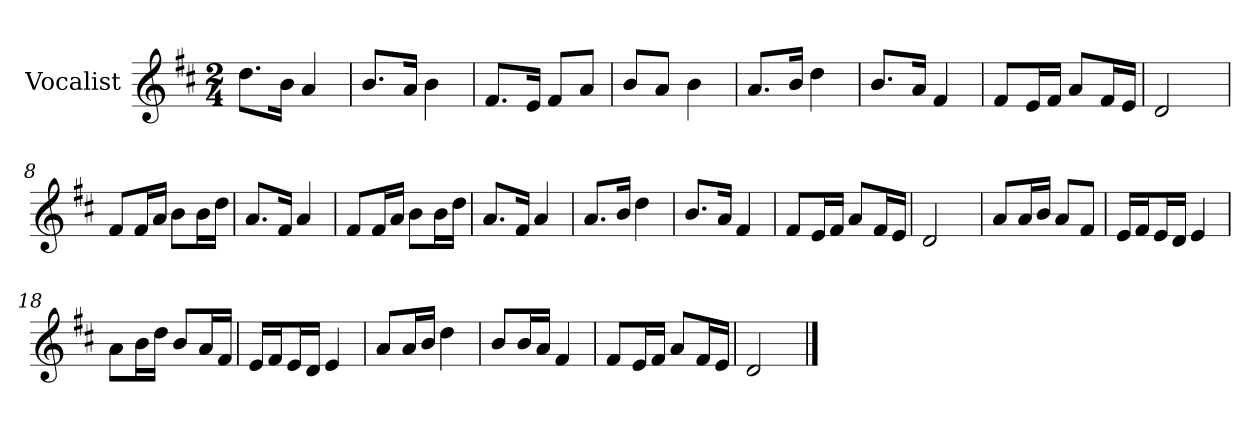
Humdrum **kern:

**kern
*part1
*staff1
*I"Vocalist
*k[f#c#]
*D:
*M2/4
=
8.ddL
16bJk
4a
=1
8.bL
16aJk
4b
=2
8.f#L
16eJk
8f#L
8aJ
=3
8bL
8aJ
4b
=4
8.aL
16bJk
4dd
=5
8.bL
16aJk
4f#
=6
8f#L
16eL
16f#JJ
8aL
16f#L
16eJJ
=7
2d
=8
8f#L
16f#L
16aJJ
8bL
16bL
16ddJJ
=9
8.aL
16f#Jk
4a
=10
8f#L
16f#L
16aJJ
8bL
16bL
16ddJJ
=11
8.aL
16f#Jk
4a
=12
8.aL
16bJk
4dd
=13
8.bL
16aJk
4f#
=14
8f#L
16eL
16f#JJ
8aL
16f#L
16eJJ
=15
2d
=16
8aL
16aL
16bJJ
8aL
8f#J
=17
16eLL
16f#J
16eL
16dJJ
4e
=18
8aL
16bL
16ddJJ
8bL
16aL
16f#JJ
=19
16eLL
16f#J
16eL
16dJJ
4e
=20
8aL
16aL
16bJJ
4dd
=21
8bL
16bL
16aJJ
4f#
=22
8f#L
16eL
16f#JJ
8aL
16f#L
16eJJ
=23
2d
==
*-
